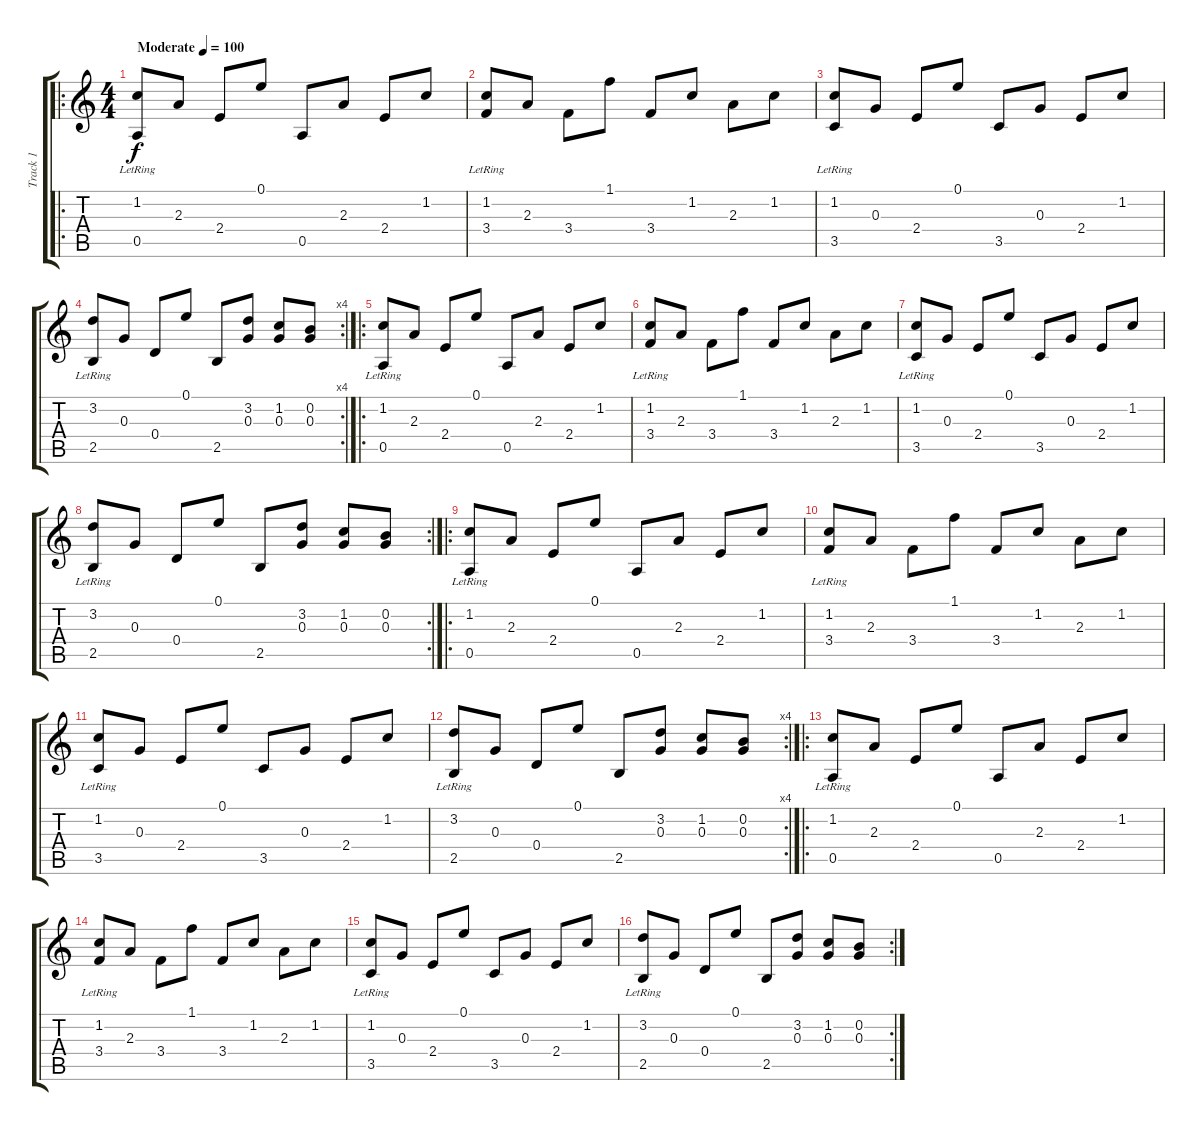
\track ("Track 1" "Track 1") {instrument acousticguitarsteel}
\staff {score tabs}
\tuning (E4 B3 G3 D3 A2 E2) {hide}
\ro
\ts (4 4)
\tempo (100 "Moderate")
\clef g2
\ks c
(1.2{lr} 0.5).8{dy f instrument acousticguitarsteel} 2.3.8 2.4.8 0.1.8 0.5.8 2.3.8 2.4.8 1.2.8 |
(1.2{lr} 3.4{lr}).8 2.3.8 3.4.8 1.1.8 3.4.8 1.2.8 2.3.8 1.2.8 |
(1.2{lr} 3.5{lr}).8 0.3.8 2.4.8 0.1.8 3.5.8 0.3.8 2.4.8 1.2.8 |
\rc 4
(3.2{lr} 2.5{lr}).8 0.3.8 0.4.8 0.1.8 2.5.8 (3.2 0.3).8 (1.2 0.3).8 (0.2 0.3).8 |
\ro
(1.2{lr} 0.5).8 2.3.8 2.4.8 0.1.8 0.5.8 2.3.8 2.4.8 1.2.8 |
(1.2{lr} 3.4{lr}).8 2.3.8 3.4.8 1.1.8 3.4.8 1.2.8 2.3.8 1.2.8 |
(1.2{lr} 3.5{lr}).8 0.3.8 2.4.8 0.1.8 3.5.8 0.3.8 2.4.8 1.2.8 |
\rc 2
(3.2{lr} 2.5{lr}).8 0.3.8 0.4.8 0.1.8 2.5.8 (3.2 0.3).8 (1.2 0.3).8 (0.2 0.3).8 |
\ro
(1.2{lr} 0.5).8 2.3.8 2.4.8 0.1.8 0.5.8 2.3.8 2.4.8 1.2.8 |
(1.2{lr} 3.4{lr}).8 2.3.8 3.4.8 1.1.8 3.4.8 1.2.8 2.3.8 1.2.8 |
(1.2{lr} 3.5{lr}).8 0.3.8 2.4.8 0.1.8 3.5.8 0.3.8 2.4.8 1.2.8 |
\rc 4
(3.2{lr} 2.5{lr}).8 0.3.8 0.4.8 0.1.8 2.5.8 (3.2 0.3).8 (1.2 0.3).8 (0.2 0.3).8 |
\ro
(1.2{lr} 0.5).8 2.3.8 2.4.8 0.1.8 0.5.8 2.3.8 2.4.8 1.2.8 |
(1.2{lr} 3.4{lr}).8 2.3.8 3.4.8 1.1.8 3.4.8 1.2.8 2.3.8 1.2.8 |
(1.2{lr} 3.5{lr}).8 0.3.8 2.4.8 0.1.8 3.5.8 0.3.8 2.4.8 1.2.8 |
\rc 2
(3.2{lr} 2.5{lr}).8 0.3.8 0.4.8 0.1.8 2.5.8 (3.2 0.3).8 (1.2 0.3).8 (0.2 0.3).8
